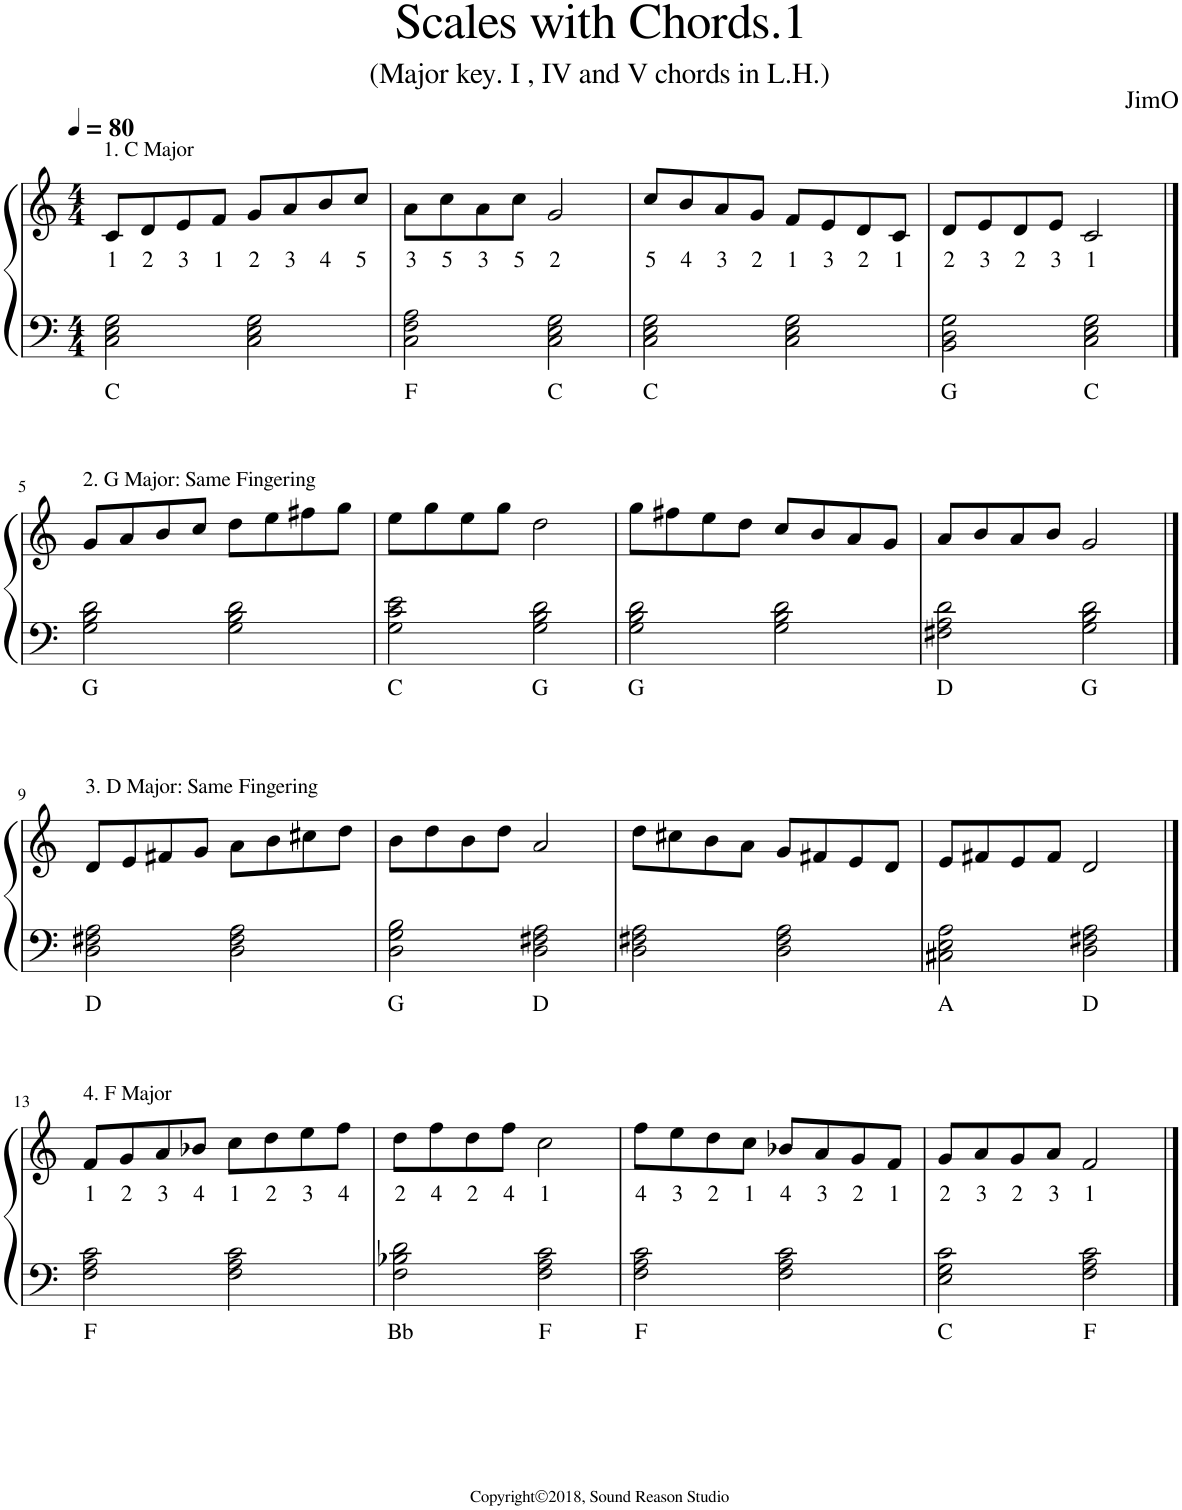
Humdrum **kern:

**kern	**text	**kern	**text
*part1	*part1	*part1	*part1
*staff2	*staff2	*staff1	*staff1
*I"Piano	*	*	*
*I'Pno.	*	*	*
*clefF4	*	*clefG2	*
*k[]	*	*k[]	*
*M4/4	*	*M4/4	*
*MM80	*	*MM80	*
=1	=1	=1	=1
!	!	!LO:TX:a:t=1. C Major	!
!	!LO:LY:b	!	!LO:LY:b
2C\ 2E\ 2G\	C	8c/L	1
!	!	!	!LO:LY:b
.	.	8d/	2
!	!	!	!LO:LY:b
.	.	8e/	3
!	!	!	!LO:LY:b
.	.	8f/J	1
!	!	!	!LO:LY:b
2C\ 2E\ 2G\	.	8g/L	2
!	!	!	!LO:LY:b
.	.	8a/	3
!	!	!	!LO:LY:b
.	.	8b/	4
!	!	!	!LO:LY:b
.	.	8cc/J	5
=2	=2	=2	=2
!	!LO:LY:b	!	!LO:LY:b
2C\ 2F\ 2A\	F	8a\L	3
!	!	!	!LO:LY:b
.	.	8cc\	5
!	!	!	!LO:LY:b
.	.	8a\	3
!	!	!	!LO:LY:b
.	.	8cc\J	5
!	!LO:LY:b	!	!LO:LY:b
2C\ 2E\ 2G\	C	2g/	2
=3	=3	=3	=3
!	!LO:LY:b	!	!LO:LY:b
2C\ 2E\ 2G\	C	8cc/L	5
!	!	!	!LO:LY:b
.	.	8b/	4
!	!	!	!LO:LY:b
.	.	8a/	3
!	!	!	!LO:LY:b
.	.	8g/J	2
!	!	!	!LO:LY:b
2C\ 2E\ 2G\	.	8f/L	1
!	!	!	!LO:LY:b
.	.	8e/	3
!	!	!	!LO:LY:b
.	.	8d/	2
!	!	!	!LO:LY:b
.	.	8c/J	1
=4	=4	=4	=4
!	!LO:LY:b	!	!LO:LY:b
2BB\ 2D\ 2G\	G	8d/L	2
!	!	!	!LO:LY:b
.	.	8e/	3
!	!	!	!LO:LY:b
.	.	8d/	2
!	!	!	!LO:LY:b
.	.	8e/J	3
!	!LO:LY:b	!	!LO:LY:b
2C\ 2E\ 2G\	C	2c/	1
!!LO:LB:g=z
==5	==5	==5	==5
!	!	!LO:TX:a:t=2. G Major&colon; Same Fingering	!
!	!LO:LY:b	!	!
2G\ 2B\ 2d\	G	8g/L	.
.	.	8a/	.
.	.	8b/	.
.	.	8cc/J	.
2G\ 2B\ 2d\	.	8dd\L	.
.	.	8ee\	.
.	.	8ff#X\	.
.	.	8gg\J	.
=6	=6	=6	=6
!	!LO:LY:b	!	!
2G\ 2c\ 2e\	C	8ee\L	.
.	.	8gg\	.
.	.	8ee\	.
.	.	8gg\J	.
!	!LO:LY:b	!	!
2G\ 2B\ 2d\	G	2dd\	.
=7	=7	=7	=7
!	!LO:LY:b	!	!
2G\ 2B\ 2d\	G	8gg\L	.
.	.	8ff#X\	.
.	.	8ee\	.
.	.	8dd\J	.
2G\ 2B\ 2d\	.	8cc/L	.
.	.	8b/	.
.	.	8a/	.
.	.	8g/J	.
=8	=8	=8	=8
!	!LO:LY:b	!	!
2F#X\ 2A\ 2d\	D	8a/L	.
.	.	8b/	.
.	.	8a/	.
.	.	8b/J	.
!	!LO:LY:b	!	!
2G\ 2B\ 2d\	G	2g/	.
!!LO:LB:g=z
==9	==9	==9	==9
!	!	!LO:TX:a:t=3. D Major&colon; Same Fingering	!
!	!LO:LY:b	!	!
2D\ 2F#X\ 2A\	D	8d/L	.
.	.	8e/	.
.	.	8f#X/	.
.	.	8g/J	.
2D\ 2F#\ 2A\	.	8a\L	.
.	.	8b\	.
.	.	8cc#X\	.
.	.	8dd\J	.
=10	=10	=10	=10
!	!LO:LY:b	!	!
2D\ 2G\ 2B\	G	8b\L	.
.	.	8dd\	.
.	.	8b\	.
.	.	8dd\J	.
!	!LO:LY:b	!	!
2D\ 2F#X\ 2A\	D	2a/	.
=11	=11	=11	=11
2D\ 2F#X\ 2A\	.	8dd\L	.
.	.	8cc#X\	.
.	.	8b\	.
.	.	8a\J	.
2D\ 2F#\ 2A\	.	8g/L	.
.	.	8f#X/	.
.	.	8e/	.
.	.	8d/J	.
=12	=12	=12	=12
!	!LO:LY:b	!	!
2C#X\ 2E\ 2A\	A	8e/L	.
.	.	8f#X/	.
.	.	8e/	.
.	.	8f#/J	.
!	!LO:LY:b	!	!
2D\ 2F#X\ 2A\	D	2d/	.
!!LO:LB:g=z
==13	==13	==13	==13
!	!	!LO:TX:a:t=4. F Major	!
!	!LO:LY:b	!	!LO:LY:b
2F\ 2A\ 2c\	F	8f/L	1
!	!	!	!LO:LY:b
.	.	8g/	2
!	!	!	!LO:LY:b
.	.	8a/	3
!	!	!	!LO:LY:b
.	.	8b-X/J	4
!	!	!	!LO:LY:b
2F\ 2A\ 2c\	.	8cc\L	1
!	!	!	!LO:LY:b
.	.	8dd\	2
!	!	!	!LO:LY:b
.	.	8ee\	3
!	!	!	!LO:LY:b
.	.	8ff\J	4
=14	=14	=14	=14
!	!LO:LY:b	!	!LO:LY:b
2F\ 2B-X\ 2d\	Bb	8dd\L	2
!	!	!	!LO:LY:b
.	.	8ff\	4
!	!	!	!LO:LY:b
.	.	8dd\	2
!	!	!	!LO:LY:b
.	.	8ff\J	4
!	!LO:LY:b	!	!LO:LY:b
2F\ 2A\ 2c\	F	2cc\	1
=15	=15	=15	=15
!	!LO:LY:b	!	!LO:LY:b
2F\ 2A\ 2c\	F	8ff\L	4
!	!	!	!LO:LY:b
.	.	8ee\	3
!	!	!	!LO:LY:b
.	.	8dd\	2
!	!	!	!LO:LY:b
.	.	8cc\J	1
!	!	!	!LO:LY:b
2F\ 2A\ 2c\	.	8b-X/L	4
!	!	!	!LO:LY:b
.	.	8a/	3
!	!	!	!LO:LY:b
.	.	8g/	2
!	!	!	!LO:LY:b
.	.	8f/J	1
=16	=16	=16	=16
!	!LO:LY:b	!	!LO:LY:b
2E\ 2G\ 2c\	C	8g/L	2
!	!	!	!LO:LY:b
.	.	8a/	3
!	!	!	!LO:LY:b
.	.	8g/	2
!	!	!	!LO:LY:b
.	.	8a/J	3
!	!LO:LY:b	!	!LO:LY:b
2F\ 2A\ 2c\	F	2f/	1
==	==	==	==
*-	*-	*-	*-
